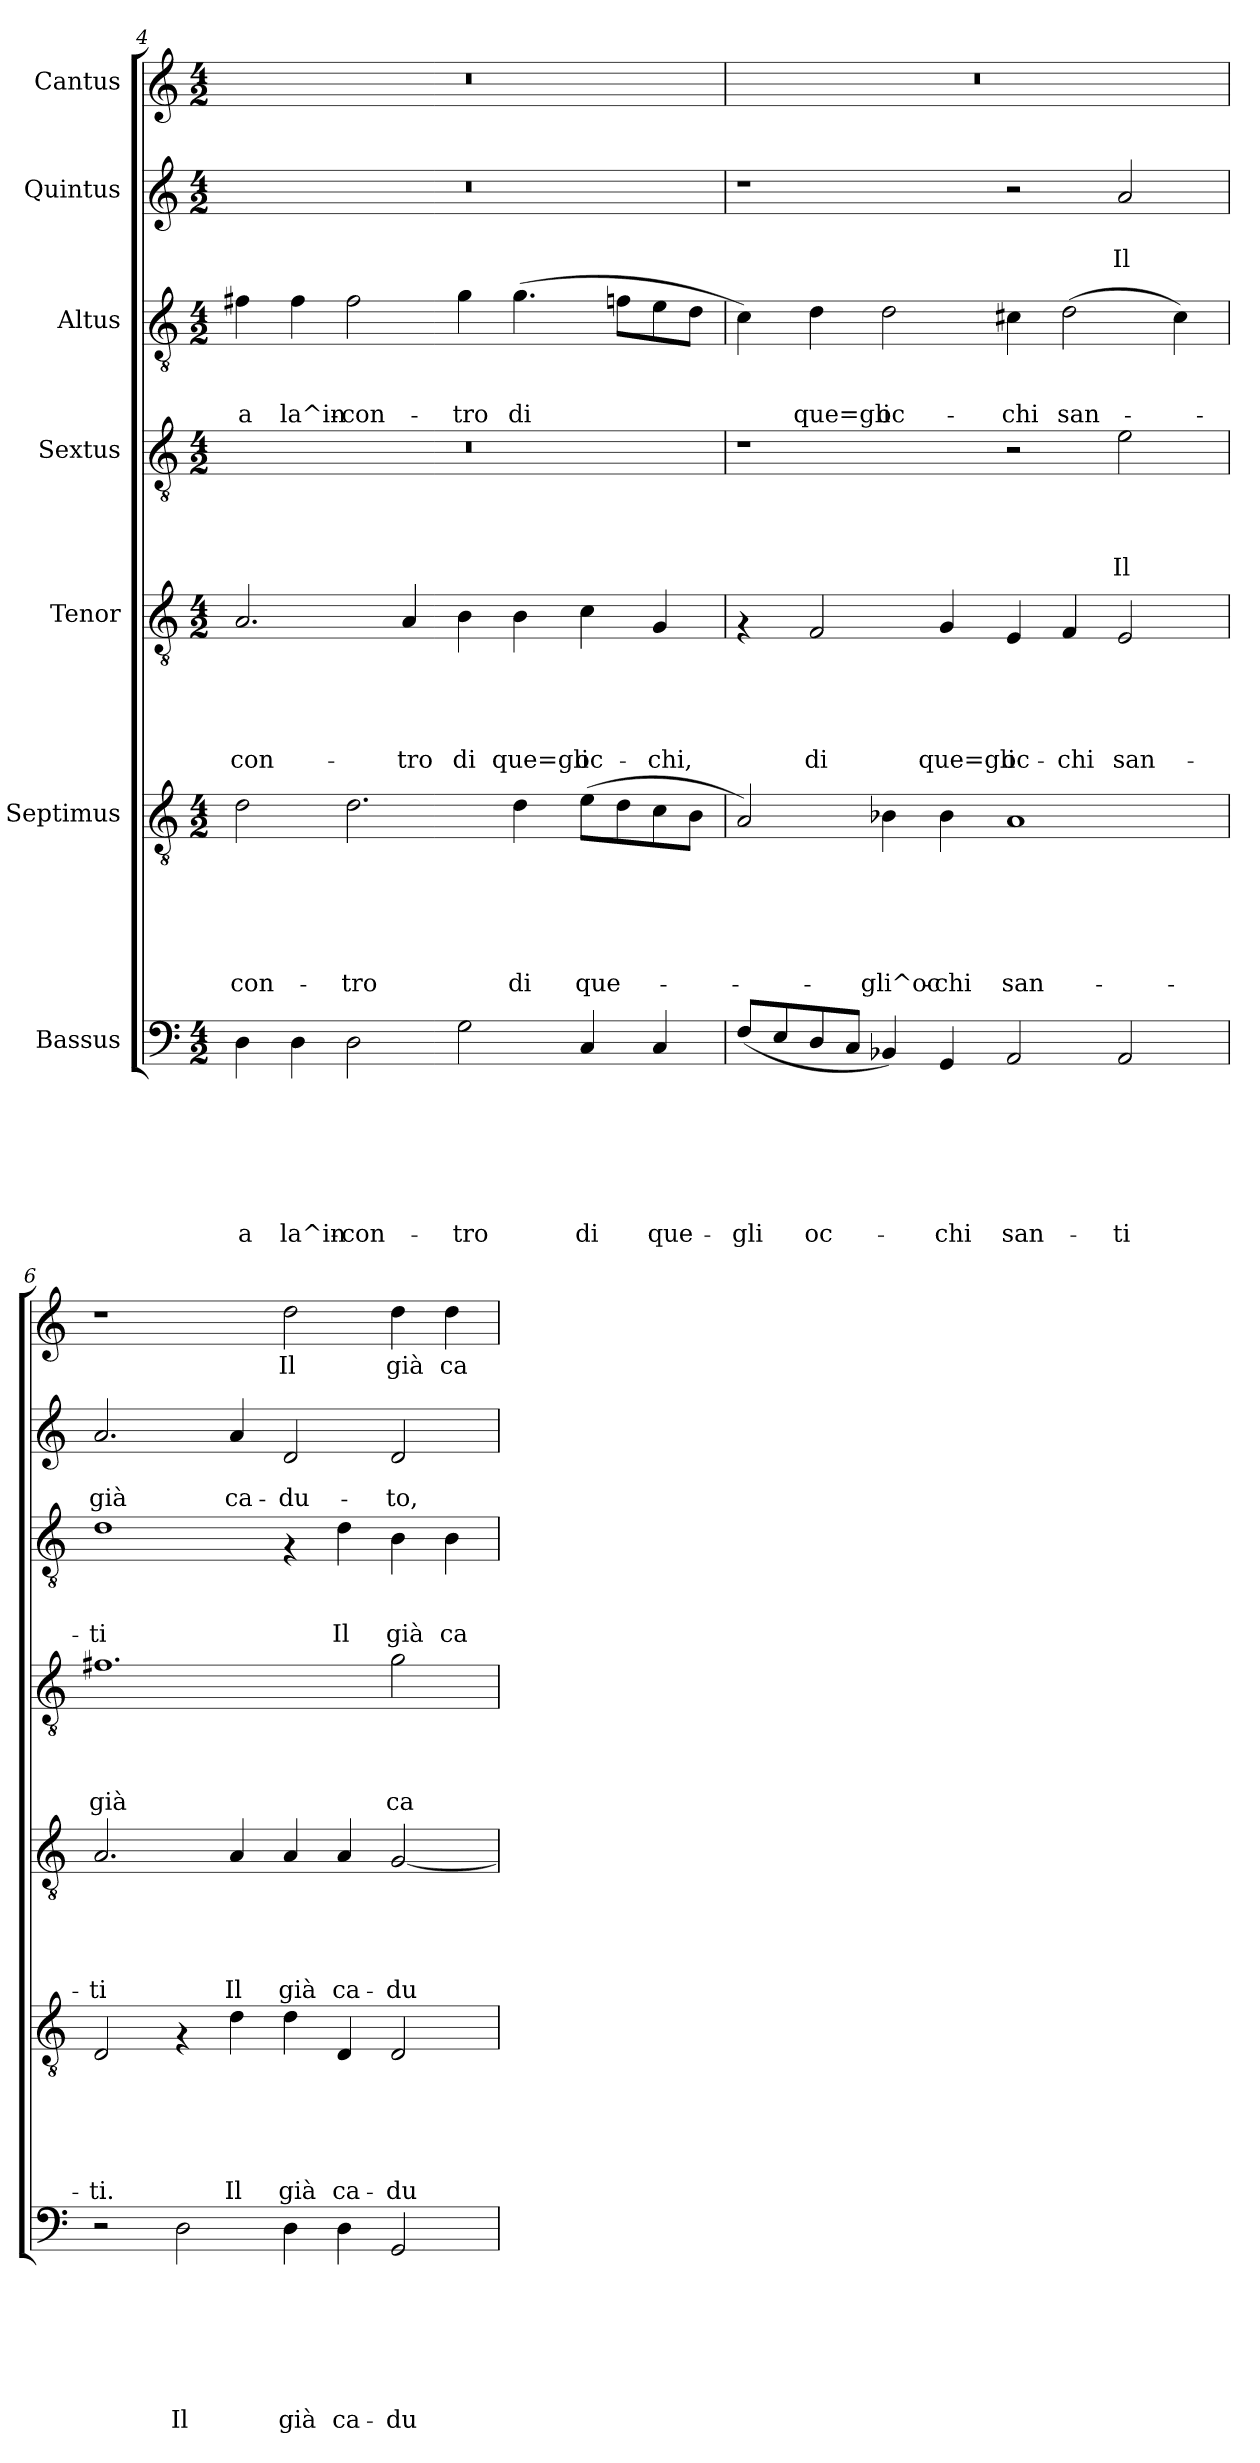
**kern	**text	**text	**text	**text	**text	**text	**text	**kern	**text	**text	**text	**text	**text	**text	**kern	**text	**text	**text	**text	**text	**kern	**text	**text	**text	**text	**kern	**text	**text	**text	**kern	**text	**text	**kern	**text
*part7	*part7	*part7	*part7	*part7	*part7	*part7	*part7	*part6	*part6	*part6	*part6	*part6	*part6	*part6	*part5	*part5	*part5	*part5	*part5	*part5	*part4	*part4	*part4	*part4	*part4	*part3	*part3	*part3	*part3	*part2	*part2	*part2	*part1	*part1
*staff7	*staff7	*staff7	*staff7	*staff7	*staff7	*staff7	*staff7	*staff6	*staff6	*staff6	*staff6	*staff6	*staff6	*staff6	*staff5	*staff5	*staff5	*staff5	*staff5	*staff5	*staff4	*staff4	*staff4	*staff4	*staff4	*staff3	*staff3	*staff3	*staff3	*staff2	*staff2	*staff2	*staff1	*staff1
*I"Bassus	*	*	*	*	*	*	*	*I"Septimus	*	*	*	*	*	*	*I"Tenor	*	*	*	*	*	*I"Sextus	*	*	*	*	*I"Altus	*	*	*	*I"Quintus	*	*	*I"Cantus	*
*clefF4	*	*	*	*	*	*	*	*clefGv2	*	*	*	*	*	*	*clefGv2	*	*	*	*	*	*clefGv2	*	*	*	*	*clefGv2	*	*	*	*clefG2	*	*	*clefG2	*
*k[]	*	*	*	*	*	*	*	*k[]	*	*	*	*	*	*	*k[]	*	*	*	*	*	*k[]	*	*	*	*	*k[]	*	*	*	*k[]	*	*	*k[]	*
*C:	*	*	*	*	*	*	*	*C:	*	*	*	*	*	*	*C:	*	*	*	*	*	*C:	*	*	*	*	*C:	*	*	*	*C:	*	*	*C:	*
*M4/2	*	*	*	*	*	*	*	*M4/2	*	*	*	*	*	*	*M4/2	*	*	*	*	*	*M4/2	*	*	*	*	*M4/2	*	*	*	*M4/2	*	*	*M4/2	*
=4	=4	=4	=4	=4	=4	=4	=4	=4	=4	=4	=4	=4	=4	=4	=4	=4	=4	=4	=4	=4	=4	=4	=4	=4	=4	=4	=4	=4	=4	=4	=4	=4	=4	=4
!	!	!	!	!	!	!	!LO:LY:b	!	!	!	!	!	!	!LO:LY:b	!	!	!	!	!	!LO:LY:b	!	!	!	!	!	!	!	!	!LO:LY:b	!	!	!	!	!
4D\	.	.	.	.	.	.	a	2d\	.	.	.	.	.	-con-	2.A/	.	.	.	.	-con-	0r	.	.	.	.	4f#X\	.	.	a	0r	.	.	0r	.
!	!	!	!	!	!	!	!LO:LY:b	!	!	!	!	!	!	!	!	!	!	!	!	!	!	!	!	!	!	!	!	!	!LO:LY:b	!	!	!	!	!
4D\	.	.	.	.	.	.	la^in-	.	.	.	.	.	.	.	.	.	.	.	.	.	.	.	.	.	.	4f#\	.	.	la^in-	.	.	.	.	.
!	!	!	!	!	!	!	!LO:LY:b	!	!	!	!	!	!	!LO:LY:b	!	!	!	!	!	!	!	!	!	!	!	!	!	!	!LO:LY:b	!	!	!	!	!
2D\	.	.	.	.	.	.	-con-	2.d\	.	.	.	.	.	-tro	.	.	.	.	.	.	.	.	.	.	.	2f#\	.	.	-con-	.	.	.	.	.
!	!	!	!	!	!	!	!	!	!	!	!	!	!	!	!	!	!	!	!	!LO:LY:b	!	!	!	!	!	!	!	!	!	!	!	!	!	!
.	.	.	.	.	.	.	.	.	.	.	.	.	.	.	4A/	.	.	.	.	-tro	.	.	.	.	.	.	.	.	.	.	.	.	.	.
!	!	!	!	!	!	!	!LO:LY:b	!	!	!	!	!	!	!	!	!	!	!	!	!LO:LY:b	!	!	!	!	!	!	!	!	!LO:LY:b	!	!	!	!	!
2G\	.	.	.	.	.	.	-tro	.	.	.	.	.	.	.	4B\	.	.	.	.	di	.	.	.	.	.	4g\	.	.	-tro	.	.	.	.	.
!	!	!	!	!	!	!	!	!	!	!	!	!	!	!LO:LY:b	!	!	!	!	!	!LO:LY:b	!	!	!	!	!	!	!	!	!LO:LY:b	!	!	!	!	!
.	.	.	.	.	.	.	.	4d\	.	.	.	.	.	di	4B\	.	.	.	.	que=gli	.	.	.	.	.	(>4.g\	.	.	di	.	.	.	.	.
!	!	!	!	!	!	!	!LO:LY:b	!	!	!	!	!	!	!LO:LY:b	!	!	!	!	!	!LO:LY:b	!	!	!	!	!	!	!	!	!	!	!	!	!	!
4C/	.	.	.	.	.	.	di	(>8e\L	.	.	.	.	.	que-	4c\	.	.	.	.	oc-	.	.	.	.	.	.	.	.	.	.	.	.	.	.
.	.	.	.	.	.	.	.	8d\	.	.	.	.	.	.	.	.	.	.	.	.	.	.	.	.	.	8fn\L	.	.	.	.	.	.	.	.
!	!	!	!	!	!	!	!LO:LY:b	!	!	!	!	!	!	!	!	!	!	!	!	!LO:LY:b	!	!	!	!	!	!	!	!	!	!	!	!	!	!
4C/	.	.	.	.	.	.	que-	8c\	.	.	.	.	.	.	4G/	.	.	.	.	-chi,	.	.	.	.	.	8e\	.	.	.	.	.	.	.	.
.	.	.	.	.	.	.	.	8B\J	.	.	.	.	.	.	.	.	.	.	.	.	.	.	.	.	.	8d\J	.	.	.	.	.	.	.	.
=5	=5	=5	=5	=5	=5	=5	=5	=5	=5	=5	=5	=5	=5	=5	=5	=5	=5	=5	=5	=5	=5	=5	=5	=5	=5	=5	=5	=5	=5	=5	=5	=5	=5	=5
!	!	!	!	!	!	!	!LO:LY:b	!	!	!	!	!	!	!	!	!	!	!	!	!	!	!	!	!	!	!	!	!	!	!	!	!	!	!
(<8F/L	.	.	.	.	.	.	-gli	2A/)	.	.	.	.	.	.	4rF	.	.	.	.	.	1r	.	.	.	.	4c\)	.	.	.	1r	.	.	0r	.
8E/	.	.	.	.	.	.	.	.	.	.	.	.	.	.	.	.	.	.	.	.	.	.	.	.	.	.	.	.	.	.	.	.	.	.
!	!	!	!	!	!	!	!LO:LY:b	!	!	!	!	!	!	!	!	!	!	!	!	!LO:LY:b	!	!	!	!	!	!	!	!	!LO:LY:b	!	!	!	!	!
8D/	.	.	.	.	.	.	oc-	.	.	.	.	.	.	.	2F/	.	.	.	.	di	.	.	.	.	.	4d\	.	.	que=gli	.	.	.	.	.
8C/J	.	.	.	.	.	.	.	.	.	.	.	.	.	.	.	.	.	.	.	.	.	.	.	.	.	.	.	.	.	.	.	.	.	.
!	!	!	!	!	!	!	!	!	!	!	!	!	!	!LO:LY:b	!	!	!	!	!	!	!	!	!	!	!	!	!	!	!LO:LY:b	!	!	!	!	!
4BB-X/)	.	.	.	.	.	.	.	4B-X\	.	.	.	.	.	-gli^oc-	.	.	.	.	.	.	.	.	.	.	.	2d\	.	.	oc-	.	.	.	.	.
!	!	!	!	!	!	!	!LO:LY:b	!	!	!	!	!	!	!LO:LY:b	!	!	!	!	!	!LO:LY:b	!	!	!	!	!	!	!	!	!	!	!	!	!	!
4GG/	.	.	.	.	.	.	-chi	4B-\	.	.	.	.	.	-chi	4G/	.	.	.	.	que=gli	.	.	.	.	.	.	.	.	.	.	.	.	.	.
!	!	!	!	!	!	!	!LO:LY:b	!	!	!	!	!	!	!LO:LY:b	!	!	!	!	!	!LO:LY:b	!	!	!	!	!	!	!	!	!LO:LY:b	!	!	!	!	!
2AA/	.	.	.	.	.	.	san-	1A	.	.	.	.	.	san-	4E/	.	.	.	.	oc-	2r	.	.	.	.	4c#X\	.	.	-chi	2r	.	.	.	.
!	!	!	!	!	!	!	!	!	!	!	!	!	!	!	!	!	!	!	!	!LO:LY:b	!	!	!	!	!	!	!	!	!LO:LY:b	!	!	!	!	!
.	.	.	.	.	.	.	.	.	.	.	.	.	.	.	4F/	.	.	.	.	-chi	.	.	.	.	.	(>2d\	.	.	san-	.	.	.	.	.
!	!	!	!	!	!	!	!LO:LY:b	!	!	!	!	!	!	!	!	!	!	!	!	!LO:LY:b	!	!	!	!	!LO:LY:b	!	!	!	!	!	!	!LO:LY:b	!	!
2AA/	.	.	.	.	.	.	-ti	.	.	.	.	.	.	.	2E/	.	.	.	.	san-	2e\	.	.	.	Il	.	.	.	.	2a/	.	Il	.	.
.	.	.	.	.	.	.	.	.	.	.	.	.	.	.	.	.	.	.	.	.	.	.	.	.	.	4c#\)	.	.	.	.	.	.	.	.
!!LO:PB:g=z
=6	=6	=6	=6	=6	=6	=6	=6	=6	=6	=6	=6	=6	=6	=6	=6	=6	=6	=6	=6	=6	=6	=6	=6	=6	=6	=6	=6	=6	=6	=6	=6	=6	=6	=6
!	!	!	!	!	!	!	!	!	!	!	!	!	!	!LO:LY:b	!	!	!	!	!	!LO:LY:b	!	!	!	!	!LO:LY:b	!	!	!	!LO:LY:b	!	!	!LO:LY:b	!	!
2r	.	.	.	.	.	.	.	2D/	.	.	.	.	.	-ti.	2.A/	.	.	.	.	-ti	1.f#X	.	.	.	già	1d	.	.	-ti	2.a/	.	già	1r	.
!	!	!	!	!	!	!	!LO:LY:b	!	!	!	!	!	!	!	!	!	!	!	!	!	!	!	!	!	!	!	!	!	!	!	!	!	!	!
2D\	.	.	.	.	.	.	Il	4rF	.	.	.	.	.	.	.	.	.	.	.	.	.	.	.	.	.	.	.	.	.	.	.	.	.	.
!	!	!	!	!	!	!	!	!	!	!	!	!	!	!LO:LY:b	!	!	!	!	!	!LO:LY:b	!	!	!	!	!	!	!	!	!	!	!	!LO:LY:b	!	!
.	.	.	.	.	.	.	.	4d\	.	.	.	.	.	Il	4A/	.	.	.	.	Il	.	.	.	.	.	.	.	.	.	4a/	.	ca-	.	.
!	!	!	!	!	!	!	!LO:LY:b	!	!	!	!	!	!	!LO:LY:b	!	!	!	!	!	!LO:LY:b	!	!	!	!	!	!	!	!	!	!	!	!LO:LY:b	!	!LO:LY:b
4D\	.	.	.	.	.	.	già	4d\	.	.	.	.	.	già	4A/	.	.	.	.	già	.	.	.	.	.	4rF	.	.	.	2d/	.	-du-	2dd\	Il
!	!	!	!	!	!	!	!LO:LY:b	!	!	!	!	!	!	!LO:LY:b	!	!	!	!	!	!LO:LY:b	!	!	!	!	!	!	!	!	!LO:LY:b	!	!	!	!	!
4D\	.	.	.	.	.	.	ca-	4D/	.	.	.	.	.	ca-	4A/	.	.	.	.	ca-	.	.	.	.	.	4d\	.	.	Il	.	.	.	.	.
!	!	!	!	!	!	!	!LO:LY:b	!	!	!	!	!	!	!LO:LY:b	!	!	!	!	!	!LO:LY:b	!	!	!	!	!LO:LY:b	!	!	!	!LO:LY:b	!	!	!LO:LY:b	!	!LO:LY:b
2GG/	.	.	.	.	.	.	-du-	2D/	.	.	.	.	.	-du-	[<2G/	.	.	.	.	-du-	2g\	.	.	.	ca-	4B\	.	.	già	2d/	.	-to,	4dd\	già
!	!	!	!	!	!	!	!	!	!	!	!	!	!	!	!	!	!	!	!	!	!	!	!	!	!	!	!	!	!LO:LY:b	!	!	!	!	!LO:LY:b
.	.	.	.	.	.	.	.	.	.	.	.	.	.	.	.	.	.	.	.	.	.	.	.	.	.	4B\	.	.	ca-	.	.	.	4dd\	ca-
=	=	=	=	=	=	=	=	=	=	=	=	=	=	=	=	=	=	=	=	=	=	=	=	=	=	=	=	=	=	=	=	=	=	=
*-	*-	*-	*-	*-	*-	*-	*-	*-	*-	*-	*-	*-	*-	*-	*-	*-	*-	*-	*-	*-	*-	*-	*-	*-	*-	*-	*-	*-	*-	*-	*-	*-	*-	*-
